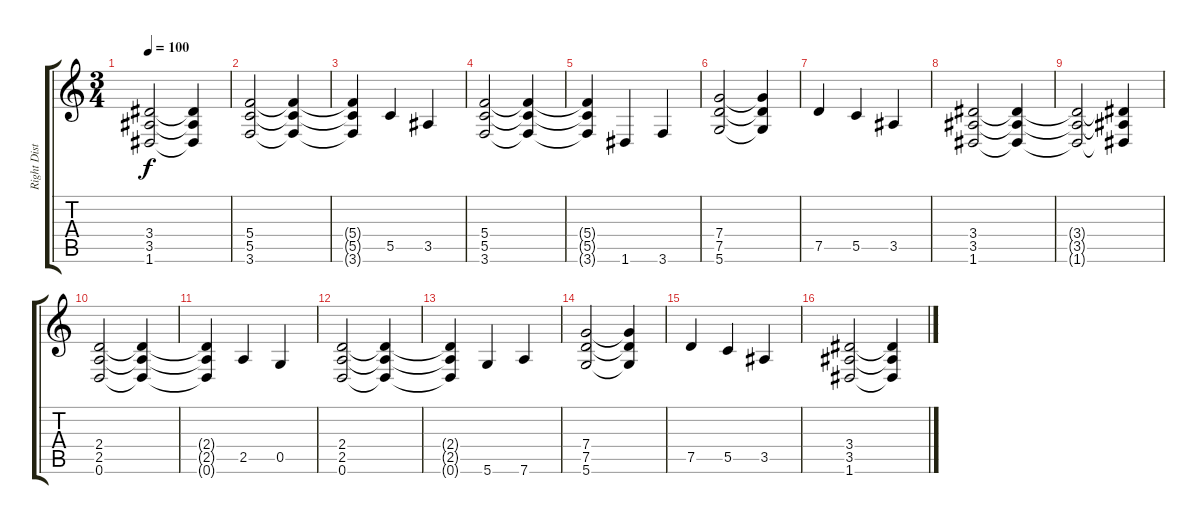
\track ("Right Dist. Guitar" "Right Dist") {instrument distortionguitar}
\staff {score tabs}
\tuning (D4 A3 F3 C3 G2 D2) {hide}
\ts (3 4)
\tempo 100
\clef g2
\ks c
(3.4{t} 3.5{t} 1.6{t}).2{dy f} (3.4{t} 3.5{t} 1.6{t}).4 |
(5.4 5.5 3.6).2 (5.4{t} 5.5{t} 3.6{t}).4 |
(5.4{t} 5.5{t} 3.6{t}).4 5.5.4 3.5.4 |
(5.4 5.5 3.6).2 (5.4{t} 5.5{t} 3.6{t}).4 |
(5.4{t} 5.5{t} 3.6{t}).4 1.6.4 3.6.4 |
(7.4 7.5 5.6).2 (7.4{t} 7.5{t} 5.6{t}).4 |
7.5.4 5.5.4 3.5.4 |
(3.4 3.5 1.6).2 (3.4{t} 3.5{t} 1.6{t}).4 |
(3.4{t} 3.5{t} 1.6{t}).2 (3.4{t} 3.5{t} 1.6{t}).4 |
(2.4 2.5 0.6).2 (2.4{t} 2.5{t} 0.6{t}).4 |
(2.4{t} 2.5{t} 0.6{t}).4 2.5.4 0.5.4 |
(2.4 2.5 0.6).2 (2.4{t} 2.5{t} 0.6{t}).4 |
(2.4{t} 2.5{t} 0.6{t}).4 5.6.4 7.6.4 |
(7.4 7.5 5.6).2 (7.4{t} 7.5{t} 5.6{t}).4 |
7.5.4 5.5.4 3.5.4 |
(3.4 3.5 1.6).2 (3.4{t} 3.5{t} 1.6{t}).4
